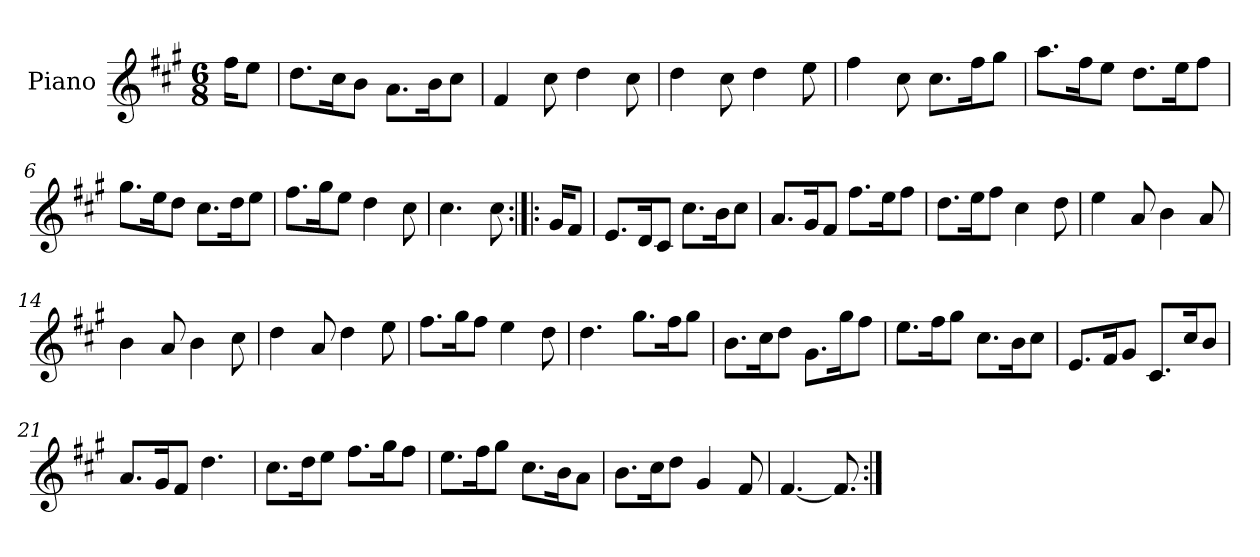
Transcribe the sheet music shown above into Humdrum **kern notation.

**kern
*part1
*staff1
*I"Piano
*I'Pno.
*clefG2
*k[f#c#g#]
*M6/8
=
16ff#\KL
8ee\J
=1
8.dd\L
16cc#\K
8b\J
8.a\L
16b\K
8cc#\J
=2
4f#/
8cc#\
4dd\
8cc#\
=3
4dd\
8cc#\
4dd\
8ee\
=4
4ff#\
8cc#\
8.cc#\L
16ff#\K
8gg#\J
=5
8.aa\L
16ff#\K
8ee\J
8.dd\L
16ee\K
8ff#\J
=6
8.gg#\L
16ee\K
8dd\J
8.cc#\L
16dd\K
8ee\J
!!LO:LB:g=z
=7
8.ff#\L
16gg#\K
8ee\J
4dd\
8cc#\
=8
4.cc#\
8cc#\
=9:|!|:
16g#/KL
8f#/J
=10
8.e/L
16d/K
8c#/J
8.cc#\L
16b\K
8cc#\J
=11
8.a/L
16g#/K
8f#/J
8.ff#\L
16ee\K
8ff#\J
=12
8.dd\L
16ee\K
8ff#\J
4cc#\
8dd\
=13
4ee\
8a/
4b\
8a/
!!LO:LB:g=z
=14
4b\
8a/
4b\
8cc#\
=15
4dd\
8a/
4dd\
8ee\
=16
8.ff#\L
16gg#\K
8ff#\J
4ee\
8dd\
=17
4.dd\
8.gg#\L
16ff#\K
8gg#\J
=18
8.b\L
16cc#\K
8dd\J
8.g#\L
16gg#\K
8ff#\J
=19
8.ee\L
16ff#\K
8gg#\J
8.cc#\L
16b\K
8cc#\J
!!LO:LB:g=z
=20
8.e/L
16f#/K
8g#/J
8.c#/L
16cc#/K
8b/J
=21
8.a/L
16g#/K
8f#/J
4.dd\
=22
8.cc#\L
16dd\K
8ee\J
8.ff#\L
16gg#\K
8ff#\J
=23
8.ee\L
16ff#\K
8gg#\J
8.cc#\L
16b\K
8a\J
=24
8.b\L
16cc#\K
8dd\J
4g#/
8f#/
=25
[4.f#/
8.f#/]
=:|!
*-
